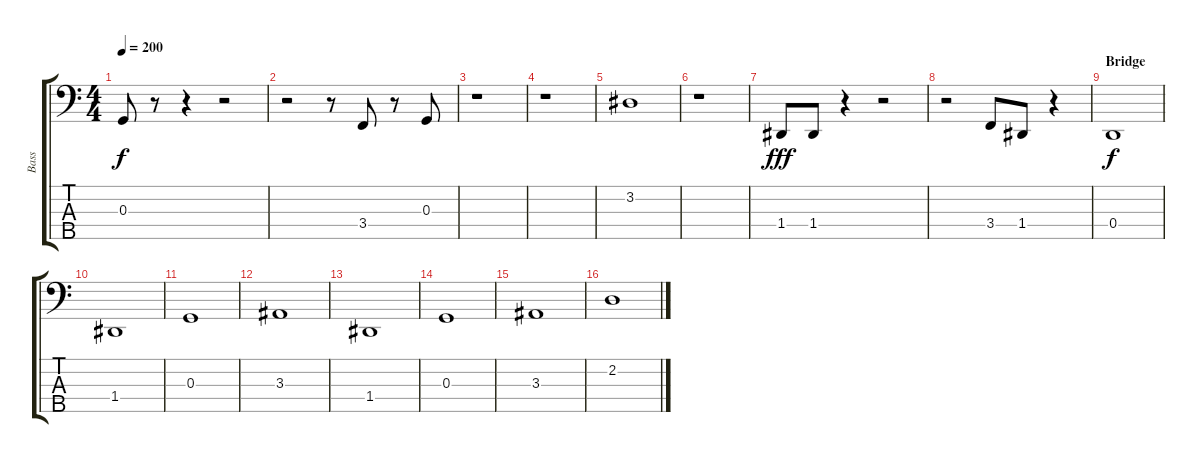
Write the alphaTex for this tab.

\track ("Bass" "Bass") {instrument electricbasspick}
\staff {score tabs}
\tuning (F2 C2 G1 D1 A0) {hide}
\ts (4 4)
\tempo 200
\clef f4
\ks c
0.3.8{dy f} r.8 r.4 r.2 |
r.2 r.8 3.4.8 r.8 0.3.8 |
r.1 |
r.1 |
3.2.1 |
r.1 |
1.4.8{dy fff} 1.4.8 r.4 r.2 |
r.2 3.4.8 1.4.8 r.4 |
\section ("" "Bridge")
0.4.1{dy f} |
1.4.1 |
0.3.1 |
3.3.1 |
1.4.1 |
0.3.1 |
3.3.1 |
2.2.1
